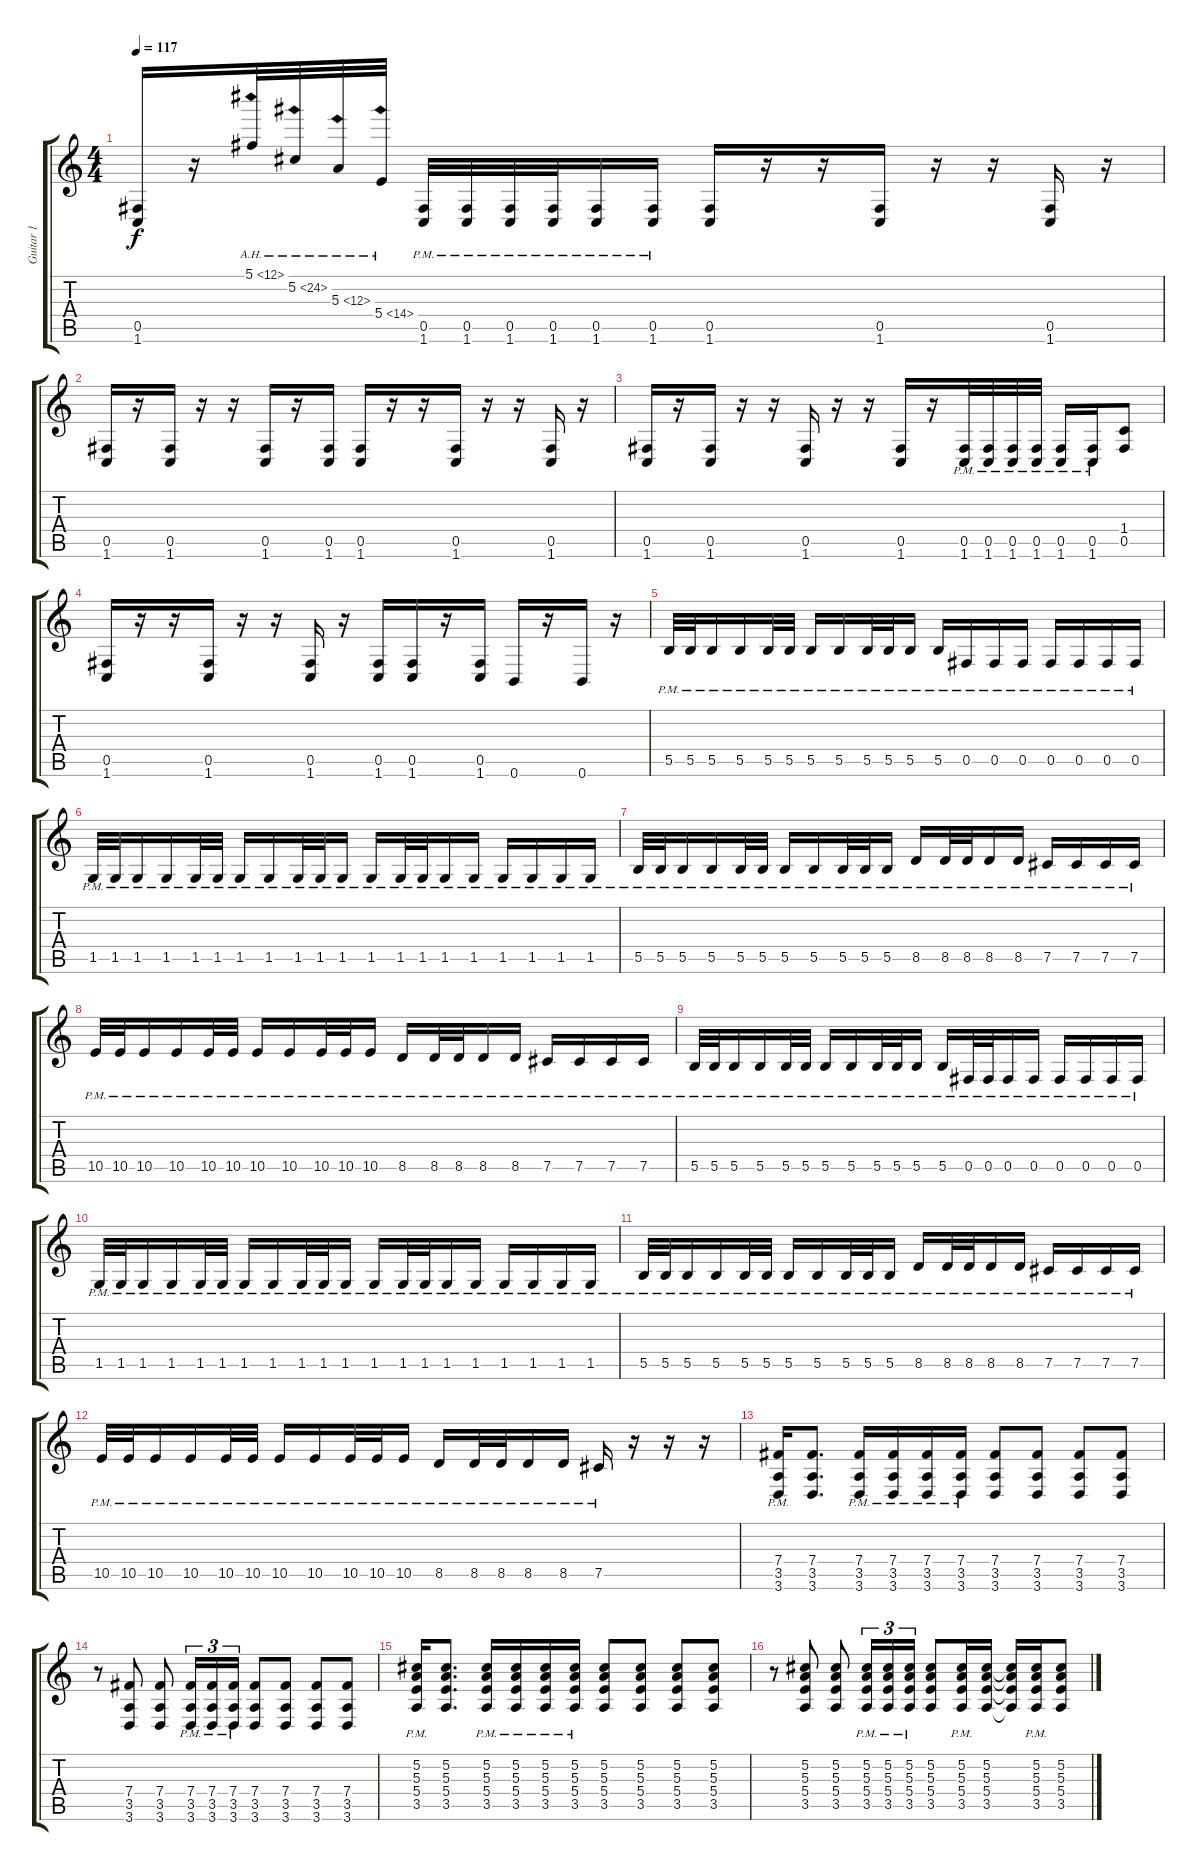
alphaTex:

\track ("Guitar 1" "Guitar 1") {instrument overdrivenguitar}
\staff {score tabs}
\tuning (Db4 Ab3 E3 B2 Gb2 B1) {hide}
\ts (4 4)
\tempo 117
\clef g2
\ks c
(0.5 1.6).16{dy f} r.16 5.1{ah 7}.32 5.2{ah 19}.32 5.3{ah 7}.32 5.4{ah 9}.32 (0.5{pm} 1.6{pm}).32 (0.5{pm} 1.6{pm}).32 (0.5{pm} 1.6{pm}).32 (0.5{pm} 1.6{pm}).32 (0.5{pm} 1.6{pm}).16 (0.5{pm} 1.6{pm}).16 (0.5 1.6).16 r.16 r.16 (0.5 1.6).16 r.16 r.16 (0.5 1.6).16 r.16 |
(0.5 1.6).16 r.16 (0.5 1.6).16 r.16 r.16 (0.5 1.6).16 r.16 (0.5 1.6).16 (0.5 1.6).16 r.16 r.16 (0.5 1.6).16 r.16 r.16 (0.5 1.6).16 r.16 |
(0.5 1.6).16 r.16 (0.5 1.6).16 r.16 r.16 (0.5 1.6).16 r.16 r.16 (0.5 1.6).16 r.16 (0.5{pm} 1.6{pm}).32 (0.5{pm} 1.6{pm}).32 (0.5{pm} 1.6{pm}).32 (0.5{pm} 1.6{pm}).32 (0.5{pm} 1.6{pm}).16 (0.5{pm} 1.6{pm}).16 (1.4 0.5).8 |
(0.5 1.6).16 r.16 r.16 (0.5 1.6).16 r.16 r.16 (0.5 1.6).16 r.16 (0.5 1.6).16 (0.5 1.6).16 r.16 (0.5 1.6).16 0.6.16 r.16 0.6.16 r.16 |
5.5{pm}.32 5.5{pm}.32 5.5{pm}.16 5.5{pm}.16 5.5{pm}.32 5.5{pm}.32 5.5{pm}.16 5.5{pm}.16 5.5{pm}.32 5.5{pm}.32 5.5{pm}.16 5.5{pm}.16 0.5{pm}.16 0.5{pm}.16 0.5{pm}.16 0.5{pm}.16 0.5{pm}.16 0.5{pm}.16 0.5{pm}.16 |
1.5{pm}.32 1.5{pm}.32 1.5{pm}.16 1.5{pm}.16 1.5{pm}.32 1.5{pm}.32 1.5{pm}.16 1.5{pm}.16 1.5{pm}.32 1.5{pm}.32 1.5{pm}.16 1.5{pm}.16 1.5{pm}.32 1.5{pm}.32 1.5{pm}.16 1.5{pm}.16 1.5{pm}.16 1.5{pm}.16 1.5{pm}.16 1.5{pm}.16 |
5.5{pm}.32 5.5{pm}.32 5.5{pm}.16 5.5{pm}.16 5.5{pm}.32 5.5{pm}.32 5.5{pm}.16 5.5{pm}.16 5.5{pm}.32 5.5{pm}.32 5.5{pm}.16 8.5{pm}.16 8.5{pm}.32 8.5{pm}.32 8.5{pm}.16 8.5{pm}.16 7.5{pm}.16 7.5{pm}.16 7.5{pm}.16 7.5{pm}.16 |
10.5{pm}.32 10.5{pm}.32 10.5{pm}.16 10.5{pm}.16 10.5{pm}.32 10.5{pm}.32 10.5{pm}.16 10.5{pm}.16 10.5{pm}.32 10.5{pm}.32 10.5{pm}.16 8.5{pm}.16 8.5{pm}.32 8.5{pm}.32 8.5{pm}.16 8.5{pm}.16 7.5{pm}.16 7.5{pm}.16 7.5{pm}.16 7.5{pm}.16 |
5.5{pm}.32 5.5{pm}.32 5.5{pm}.16 5.5{pm}.16 5.5{pm}.32 5.5{pm}.32 5.5{pm}.16 5.5{pm}.16 5.5{pm}.32 5.5{pm}.32 5.5{pm}.16 5.5{pm}.16 0.5{pm}.32 0.5{pm}.32 0.5{pm}.16 0.5{pm}.16 0.5{pm}.16 0.5{pm}.16 0.5{pm}.16 0.5{pm}.16 |
1.5{pm}.32 1.5{pm}.32 1.5{pm}.16 1.5{pm}.16 1.5{pm}.32 1.5{pm}.32 1.5{pm}.16 1.5{pm}.16 1.5{pm}.32 1.5{pm}.32 1.5{pm}.16 1.5{pm}.16 1.5{pm}.32 1.5{pm}.32 1.5{pm}.16 1.5{pm}.16 1.5{pm}.16 1.5{pm}.16 1.5{pm}.16 1.5{pm}.16 |
5.5{pm}.32 5.5{pm}.32 5.5{pm}.16 5.5{pm}.16 5.5{pm}.32 5.5{pm}.32 5.5{pm}.16 5.5{pm}.16 5.5{pm}.32 5.5{pm}.32 5.5{pm}.16 8.5{pm}.16 8.5{pm}.32 8.5{pm}.32 8.5{pm}.16 8.5{pm}.16 7.5{pm}.16 7.5{pm}.16 7.5{pm}.16 7.5{pm}.16 |
10.5{pm}.32 10.5{pm}.32 10.5{pm}.16 10.5{pm}.16 10.5{pm}.32 10.5{pm}.32 10.5{pm}.16 10.5{pm}.16 10.5{pm}.32 10.5{pm}.32 10.5{pm}.16 8.5{pm}.16 8.5{pm}.32 8.5{pm}.32 8.5{pm}.16 8.5{pm}.16 7.5{pm}.16 r.16 r.16 r.16 |
(7.4{pm} 3.5{pm} 3.6{pm}).16 (7.4 3.5 3.6).8{d} (7.4{pm} 3.5{pm} 3.6{pm}).16 (7.4{pm} 3.5{pm} 3.6{pm}).16 (7.4{pm} 3.5{pm} 3.6{pm}).16 (7.4{pm} 3.5{pm} 3.6{pm}).16 (7.4 3.5 3.6).8 (7.4 3.5 3.6).8 (7.4 3.5 3.6).8 (7.4 3.5 3.6).8 |
r.8 (7.4 3.5 3.6).8 (7.4 3.5 3.6).8 (7.4{pm} 3.5{pm} 3.6{pm}).16{tu (3 2)} (7.4{pm} 3.5{pm} 3.6{pm}).16{tu (3 2)} (7.4{pm} 3.5{pm} 3.6{pm}).16{tu (3 2)} (7.4 3.5 3.6).8 (7.4 3.5 3.6).8 (7.4 3.5 3.6).8 (7.4 3.5 3.6).8 |
(5.2{pm} 5.3{pm} 5.4{pm} 3.5{pm}).16 (5.2 5.3 5.4 3.5).8{d} (5.2{pm} 5.3{pm} 5.4{pm} 3.5{pm}).16 (5.2{pm} 5.3{pm} 5.4{pm} 3.5{pm}).16 (5.2{pm} 5.3{pm} 5.4{pm} 3.5{pm}).16 (5.2{pm} 5.3{pm} 5.4{pm} 3.5{pm}).16 (5.2 5.3 5.4 3.5).8 (5.2 5.3 5.4 3.5).8 (5.2 5.3 5.4 3.5).8 (5.2 5.3 5.4 3.5).8 |
r.8 (5.2 5.3 5.4 3.5).8 (5.2 5.3 5.4 3.5).8 (5.2{pm} 5.3{pm} 5.4{pm} 3.5{pm}).16{tu (3 2)} (5.2{pm} 5.3{pm} 5.4{pm} 3.5{pm}).16{tu (3 2)} (5.2{pm} 5.3{pm} 5.4{pm} 3.5{pm}).16{tu (3 2)} (5.2 5.3 5.4 3.5).8 (5.2{pm} 5.3{pm} 5.4{pm} 3.5{pm}).16 (5.2 5.3 5.4 3.5).16 (5.2{t} 5.3{t} 5.4{t} 3.5{t}).16 (5.2{pm} 5.3{pm} 5.4{pm} 3.5{pm}).16 (5.2 5.3 5.4 3.5).8
